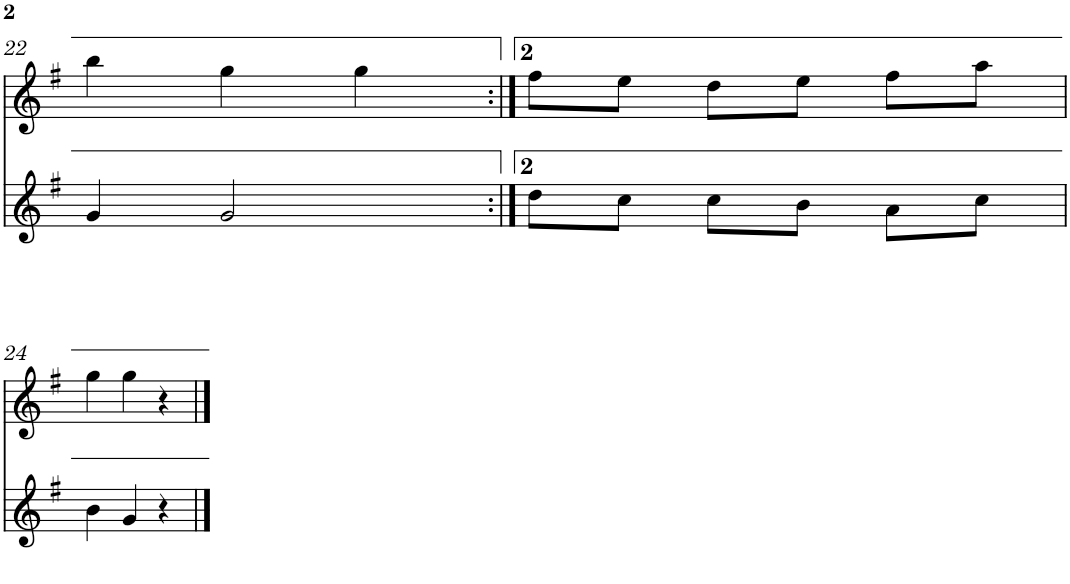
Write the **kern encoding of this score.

**kern	**kern
*part2	*part1
*staff2	*staff1
*I"Gralla 2	*I"Gralla 1
!!LO:PB:g=z
*clefG2	*clefG2
*k[f#]	*k[f#]
*M3/4	*M3/4
=22	=22
4g/	4bb\
2g/	4gg\
.	4gg\
=23:|!	=23:|!
8dd\L	8ff#\L
8cc\J	8ee\J
8cc\L	8dd\L
8b\J	8ee\J
8a\L	8ff#\L
8cc\J	8aa\J
!!LO:LB:g=z
=24	=24
4b\	4gg\
4g/	4gg\
4r	4r
==	==
*-	*-
